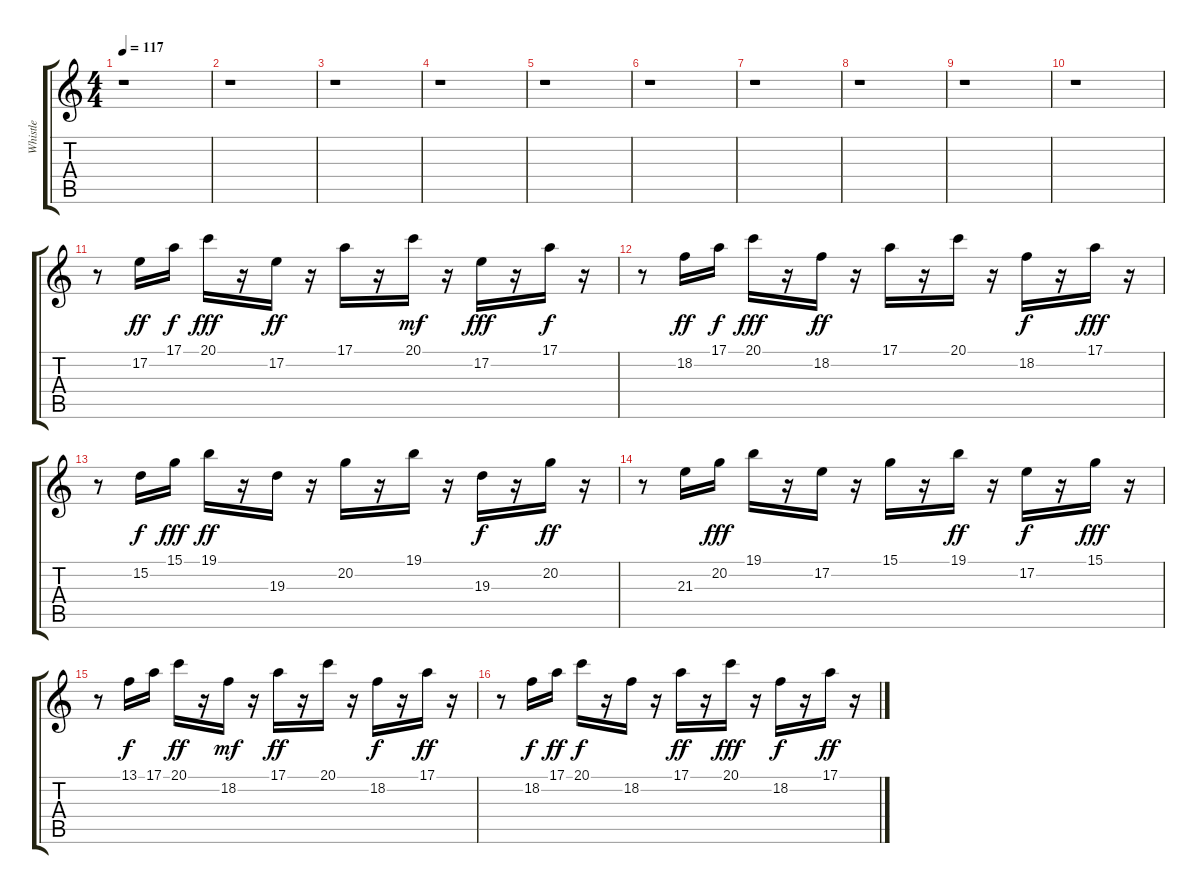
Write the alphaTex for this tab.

\track ("Whistle" "Whistle") {instrument whistle}
\staff {score tabs}
\tuning (E4 B3 G3 D3 A2 E2) {hide}
\ts (4 4)
\tempo 117
\clef g2
\ks c
r.1{dy ff} |
r.1 |
r.1 |
r.1 |
r.1 |
r.1 |
r.1 |
r.1 |
r.1 |
r.1 |
r.8 17.2.16{balance 12} 17.1.16{dy f} 20.1.16{dy fff} r.16 17.2.16{dy ff} r.16 17.1.16 r.16 20.1.16{dy mf} r.16 17.2.16{dy fff} r.16 17.1.16{dy f} r.16 |
r.8 18.2.16{dy ff} 17.1.16{dy f} 20.1.16{dy fff} r.16 18.2.16{dy ff} r.16 17.1.16 r.16 20.1.16 r.16 18.2.16{dy f} r.16 17.1.16{dy fff} r.16 |
r.8 15.2.16{dy f} 15.1.16{dy fff} 19.1.16{dy ff} r.16 19.3.16 r.16 20.2.16 r.16 19.1.16 r.16 19.3.16{dy f} r.16 20.2.16{dy ff} r.16 |
r.8 21.3.16 20.2.16{dy fff} 19.1.16 r.16 17.2.16 r.16 15.1.16 r.16 19.1.16{dy ff} r.16 17.2.16{dy f} r.16 15.1.16{dy fff} r.16 |
r.8 13.1.16{dy f} 17.1.16 20.1.16{dy ff} r.16 18.2.16{dy mf} r.16 17.1.16{dy ff} r.16 20.1.16 r.16 18.2.16{dy f} r.16 17.1.16{dy ff} r.16 |
r.8 18.2.16{dy f} 17.1.16{dy ff} 20.1.16{dy f} r.16 18.2.16 r.16 17.1.16{dy ff} r.16 20.1.16{dy fff} r.16 18.2.16{dy f} r.16 17.1.16{dy ff} r.16
